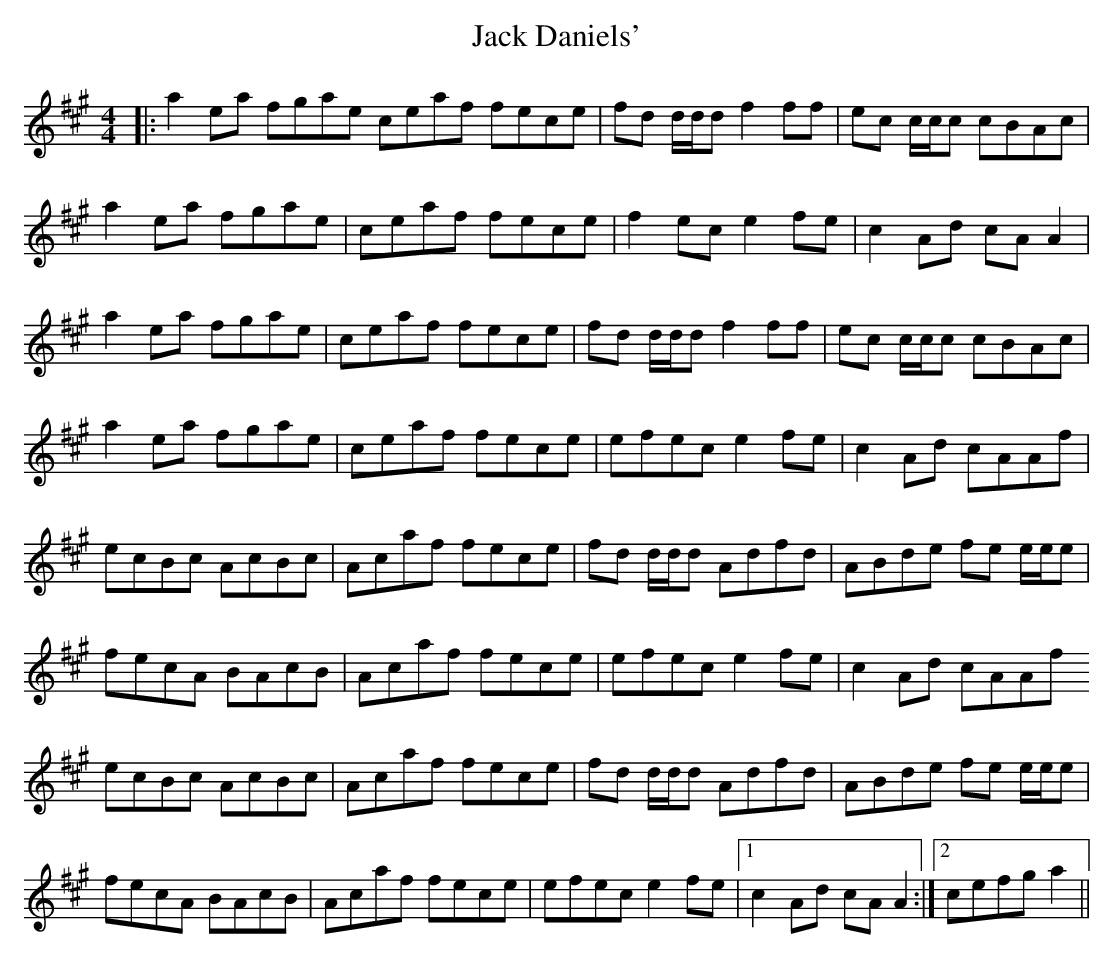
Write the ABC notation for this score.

X:1
T: Jack Daniels'
M: 4/4
L: 1/8
K: Amaj
|:a2ea fgae ceaf fece|fd d/2d/2d f2 ff|ec c/2c/2c cBAc|
a2ea fgae|ceaf fece|f2 ece2fe|c2Ad cAA2|
a2ea fgae|ceaf fece|fd d/2d/2d f2 ff|ec c/2c/2c cBAc|
a2ea fgae|ceaf fece|efece2fe|c2Ad cAAf|
ecBc AcBc|Acaf fece|fd d/2d/2d Adfd|ABde fe e/2e/2e|
fecA BAcB|Acaf fece|efece2fe|c2Ad cAAf
ecBc AcBc|Acaf fece|fd d/2d/2d Adfd|ABde fe e/2e/2e|
fecA BAcB|Acaf fece|efece2fe|1 c2Ad cAA2:|2 cefga2||
